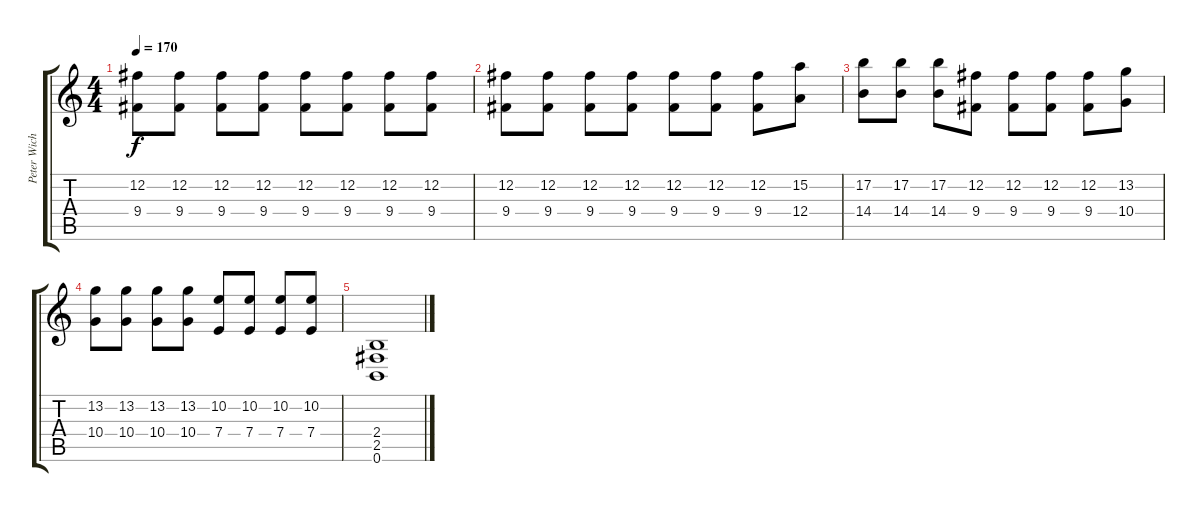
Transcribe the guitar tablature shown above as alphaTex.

\track ("Peter Wichers" "Peter Wich") {instrument distortionguitar}
\staff {score tabs}
\tuning (B3 Gb3 D3 A2 E2 B1) {hide}
\ts (4 4)
\tempo 170
\clef g2
\ks c
(12.2 9.4).8{dy f} (12.2 9.4).8 (12.2 9.4).8 (12.2 9.4).8 (12.2 9.4).8 (12.2 9.4).8 (12.2 9.4).8 (12.2 9.4).8 |
(12.2 9.4).8 (12.2 9.4).8 (12.2 9.4).8 (12.2 9.4).8 (12.2 9.4).8 (12.2 9.4).8 (12.2 9.4).8 (15.2 12.4).8 |
(17.2 14.4).8 (17.2 14.4).8 (17.2 14.4).8 (12.2 9.4).8 (12.2 9.4).8 (12.2 9.4).8 (12.2 9.4).8 (13.2 10.4).8 |
(13.2 10.4).8 (13.2 10.4).8 (13.2 10.4).8 (13.2 10.4).8 (10.2 7.4).8 (10.2 7.4).8 (10.2 7.4).8 (10.2 7.4).8 |
(2.4 2.5 0.6).1
